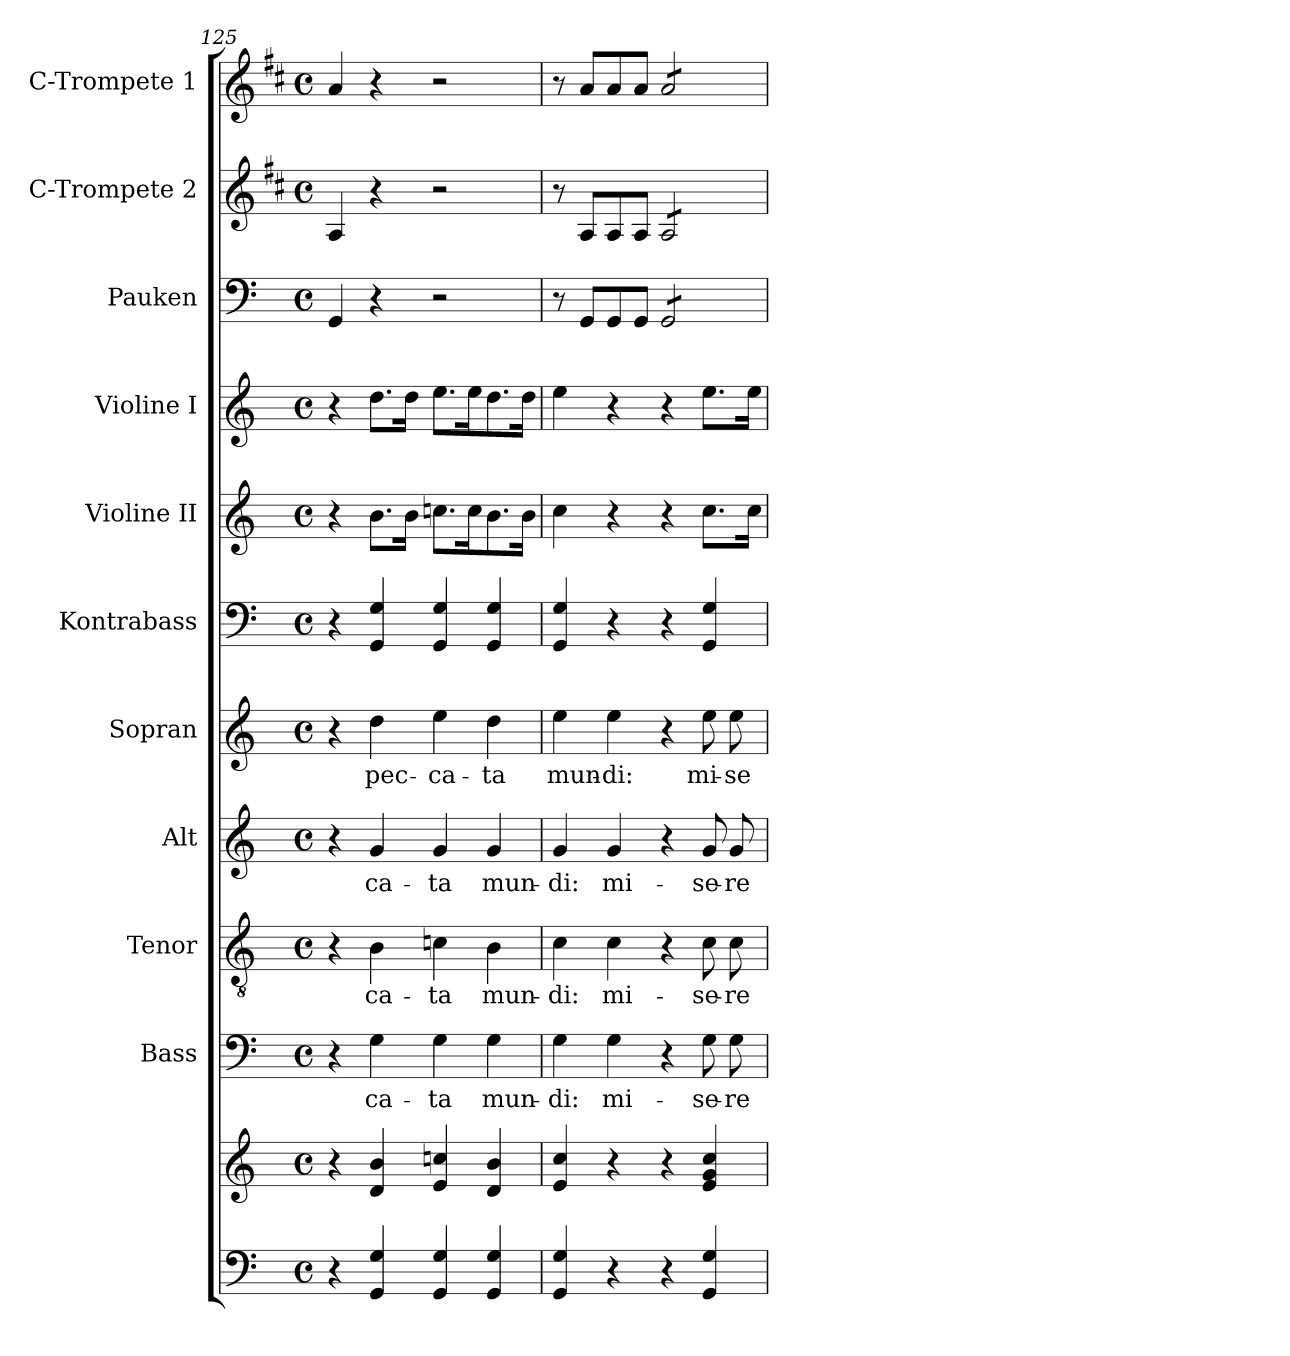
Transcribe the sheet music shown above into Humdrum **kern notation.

**kern	**kern	**kern	**text	**kern	**text	**kern	**text	**kern	**text	**kern	**kern	**kern	**kern	**kern	**kern
*part11	*part11	*part10	*part10	*part9	*part9	*part8	*part8	*part7	*part7	*part6	*part5	*part4	*part3	*part2	*part1
*staff12	*staff11	*staff10	*staff10	*staff9	*staff9	*staff8	*staff8	*staff7	*staff7	*staff6	*staff5	*staff4	*staff3	*staff2	*staff1
*	*	*I"Bass	*	*I"Tenor	*	*I"Alt	*	*I"Sopran	*	*I"Kontrabass	*I"Violine II	*I"Violine I	*I"Pauken	*I"C-Trompete 2	*I"C-Trompete 1
*	*	*I'B.	*	*I'T.	*	*I'A.	*	*I'S.	*	*I'Kb.	*I'Vl. II	*I'Vl. I	*I'Pk.	*I'C Trp. 2	*I'C Trp. 1
*clefF4	*clefG2	*clefF4	*	*clefGv2	*	*clefG2	*	*clefG2	*	*clefF4	*clefG2	*clefG2	*clefF4	*clefG2	*clefG2
*	*	*	*	*	*	*	*	*	*	*ITrd7c12	*	*	*	*ITrd1c2	*ITrd1c2
*k[]	*k[]	*k[]	*	*k[]	*	*k[]	*	*k[]	*	*k[]	*k[]	*k[]	*k[]	*k[]	*k[]
*C:	*C:	*C:	*	*C:	*	*C:	*	*C:	*	*C:	*C:	*C:	*C:	*C:	*C:
*M4/4	*M4/4	*M4/4	*	*M4/4	*	*M4/4	*	*M4/4	*	*M4/4	*M4/4	*M4/4	*M4/4	*M4/4	*M4/4
*met(c)	*met(c)	*met(c)	*	*met(c)	*	*met(c)	*	*met(c)	*	*met(c)	*met(c)	*met(c)	*met(c)	*met(c)	*met(c)
=125	=125	=125	=125	=125	=125	=125	=125	=125	=125	=125	=125	=125	=125	=125	=125
4r	4r	4r	.	4r	.	4r	.	4r	.	4r	4r	4r	4GG/	4G/	4g/
!	!	!	!LO:LY:b	!	!LO:LY:b	!	!LO:LY:b	!	!LO:LY:b	!	!	!	!	!	!
4GG/ 4G/	4d/ 4b/	4G\	-ca-	4B\	-ca-	4g/	-ca-	4dd\	pec-	4GGG/ 4GG/	8.b\L	8.dd\L	4r	4r	4r
.	.	.	.	.	.	.	.	.	.	.	16b\Jk	16dd\Jk	.	.	.
!	!	!	!LO:LY:b	!	!LO:LY:b	!	!LO:LY:b	!	!LO:LY:b	!	!	!	!	!	!
4GG/ 4G/	4e/ 4ccn/	4G\	-ta	4cn\	-ta	4g/	-ta	4ee\	-ca-	4GGG/ 4GG/	8.ccn\L	8.ee\L	2r	2r	2r
.	.	.	.	.	.	.	.	.	.	.	16cc\k	16ee\k	.	.	.
!	!	!	!LO:LY:b	!	!LO:LY:b	!	!LO:LY:b	!	!LO:LY:b	!	!	!	!	!	!
4GG/ 4G/	4d/ 4b/	4G\	mun-	4B\	mun-	4g/	mun-	4dd\	-ta	4GGG/ 4GG/	8.b\	8.dd\	.	.	.
.	.	.	.	.	.	.	.	.	.	.	16b\Jk	16dd\Jk	.	.	.
=126	=126	=126	=126	=126	=126	=126	=126	=126	=126	=126	=126	=126	=126	=126	=126
!	!	!	!LO:LY:b	!	!LO:LY:b	!	!LO:LY:b	!	!LO:LY:b	!	!	!	!	!	!
4GG/ 4G/	4e/ 4cc/	4G\	-di:	4c\	-di:	4g/	-di:	4ee\	mun-	4GGG/ 4GG/	4cc\	4ee\	8r	8r	8r
.	.	.	.	.	.	.	.	.	.	.	.	.	8GG/L	8G/L	8g/L
!	!	!	!LO:LY:b	!	!LO:LY:b	!	!LO:LY:b	!	!LO:LY:b	!	!	!	!	!	!
4r	4r	4G\	mi-	4c\	mi-	4g/	mi-	4ee\	-di:	4r	4r	4r	8GG/	8G/	8g/
.	.	.	.	.	.	.	.	.	.	.	.	.	8GG/J	8G/J	8g/J
*	*	*	*	*	*	*	*	*	*	*	*	*	*tremolo	*	*
*	*	*	*	*	*	*	*	*	*	*	*	*	*	*tremolo	*
*	*	*	*	*	*	*	*	*	*	*	*	*	*	*	*tremolo
4r	4r	4r	.	4r	.	4r	.	4r	.	4r	4r	4r	8GG/L	8G/L	8g/L
.	.	.	.	.	.	.	.	.	.	.	.	.	8GG/	8G/	8g/
!	!	!	!LO:LY:b	!	!LO:LY:b	!	!LO:LY:b	!	!LO:LY:b	!	!	!	!	!	!
4GG/ 4G/	4e/ 4g/ 4cc/	8G\	-se-	8c\	-se-	8g/	-se-	8ee\	mi-	4GGG/ 4GG/	8.cc\L	8.ee\L	8GG/	8G/	8g/
!	!	!	!LO:LY:b	!	!LO:LY:b	!	!LO:LY:b	!	!LO:LY:b	!	!	!	!	!	!
.	.	8G\	-re-	8c\	-re-	8g/	-re-	8ee\	-se-	.	.	.	8GG/J	8G/J	8g/J
*	*	*	*	*	*	*	*	*	*	*	*	*	*	*	*Xtremolo
*	*	*	*	*	*	*	*	*	*	*	*	*	*	*Xtremolo	*
*	*	*	*	*	*	*	*	*	*	*	*	*	*Xtremolo	*	*
.	.	.	.	.	.	.	.	.	.	.	16cc\Jk	16ee\Jk	.	.	.
=	=	=	=	=	=	=	=	=	=	=	=	=	=	=	=
*-	*-	*-	*-	*-	*-	*-	*-	*-	*-	*-	*-	*-	*-	*-	*-
